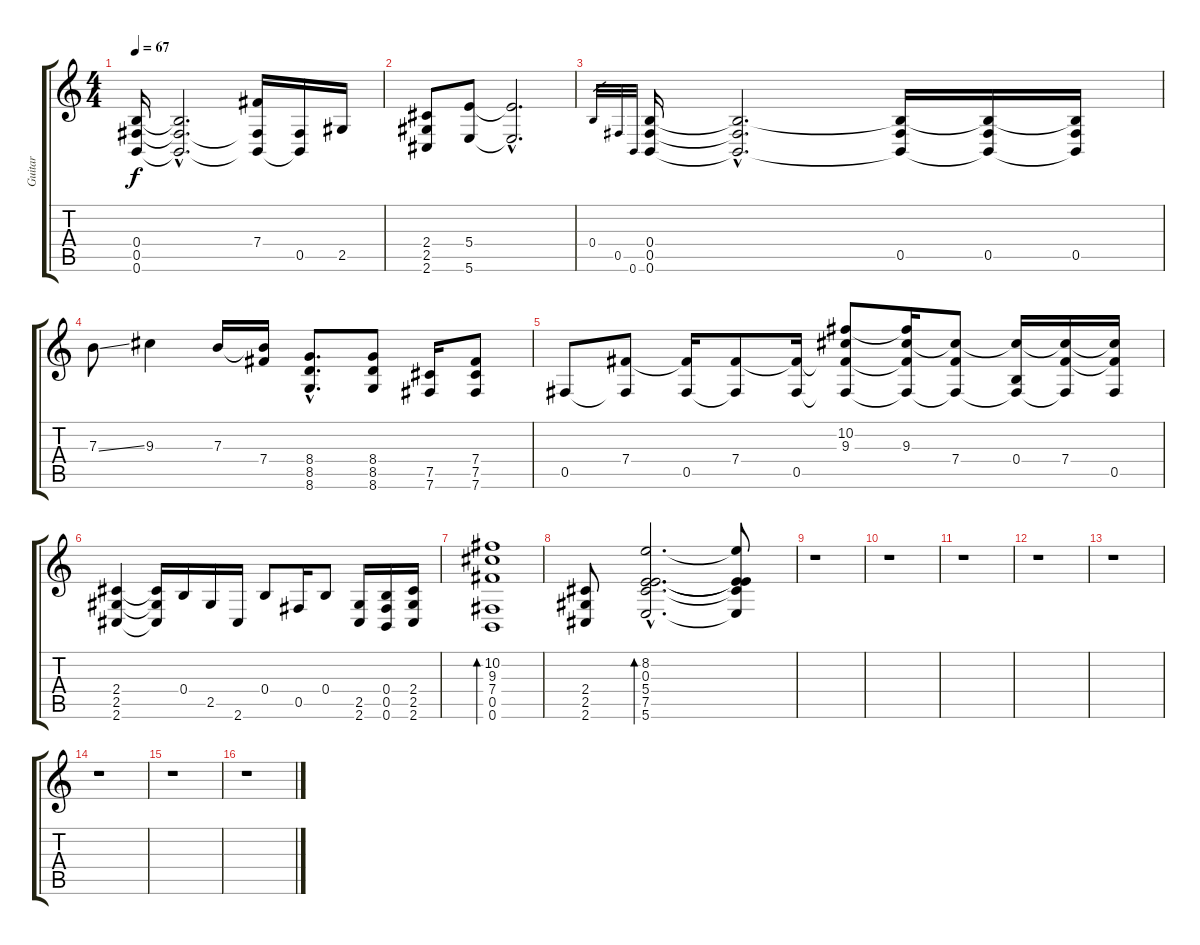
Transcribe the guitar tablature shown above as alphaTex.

\track ("Guitar" "Guitar") {instrument distortionguitar}
\staff {score tabs}
\tuning (Db4 Ab3 E3 B2 Gb2 B1) {hide}
\ts (4 4)
\tempo 67
\clef g2
\ks c
(0.4 0.5 0.6).16{dy f} (0.4{hac t} 0.5{hac t} 0.6{hac t}).2{d} (7.4 0.5{t} 0.6{t}).16 (0.5 0.6{t}).16 2.5.16 |
(2.4 2.5 2.6).8 (5.4 5.6).8 (5.4{hac t} 5.6{hac t}).2{d} |
0.4.32{gr} 0.5.32{gr} 0.6.32{gr} (0.4 0.5 0.6).16 (0.4{hac t} 0.5{hac t} 0.6{hac t}).2{d} (0.4{t} 0.5 0.6{t}).16 (0.4{t} 0.5 0.6{t}).16 (0.4{t} 0.5 0.6{t}).16 |
7.3{ss}.8 9.3.4 7.3.16 (7.3{t} 7.4).16 (8.4{hac} 8.5{hac} 8.6{hac}).8{d} (8.4 8.5 8.6).8 (7.5 7.6).16 (7.4 7.5 7.6).8 |
0.5.8 (7.4 0.5{t}).8 (7.4{t} 0.5).16 (7.4 0.5{t}).8 (7.4{t} 0.5).16 (10.2 9.3 7.4{t} 0.5{t}).8 (10.2{t} 9.3 7.4{t} 0.5{t}).16 (9.3{t} 7.4 0.5{t}).8 (9.3{t} 0.4 0.5{t}).16 (9.3{t} 7.4 0.5{t}).16 (9.3{t} 7.4{t} 0.5).16 |
(2.4 2.5 2.6).4 (2.4{t} 2.5{t} 2.6{t}).16 0.4.16 2.5.16 2.6.16 0.4.8 0.5.16 0.4.8 (2.5 2.6).16 (0.4 0.5 0.6).16 (2.4 2.5 2.6).16 |
(10.2 9.3 7.4 0.5 0.6).1{bd 30} |
(2.4 2.5 2.6).8 (8.2{hac} 0.3{hac} 5.4{hac} 7.5{hac} 5.6{hac}).2{d bd 30} (8.2{t} 0.3{t} 5.4{t} 7.5{t} 5.6{t}).8 |
r.1 |
r.1 |
r.1 |
r.1 |
r.1 |
r.1 |
r.1 |
r.1
